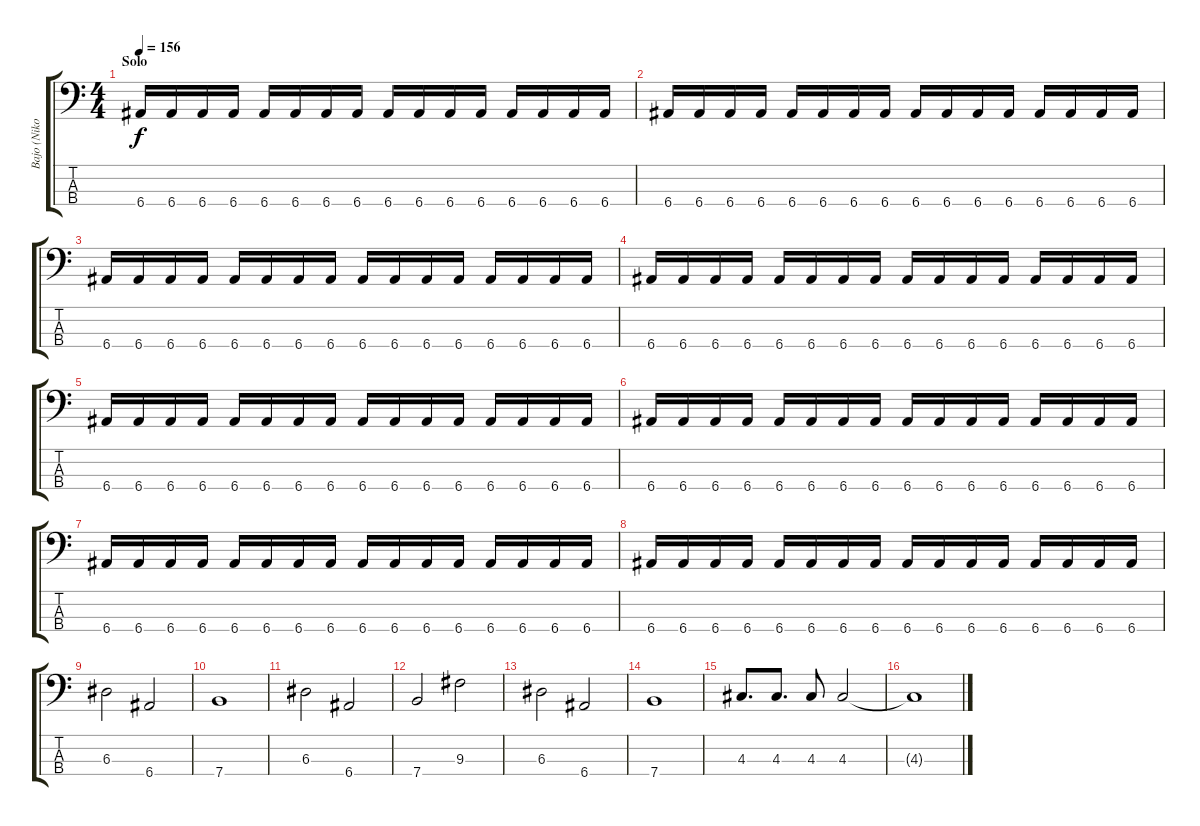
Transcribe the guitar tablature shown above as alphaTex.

\track ("Bajo (Niko)" "Bajo (Niko") {instrument electricbassfinger}
\staff {score tabs}
\tuning (G2 D2 A1 E1) {hide}
\ts (4 4)
\section ("" "Solo")
\tempo 156
\clef f4
\ks c
6.4.16{dy f} 6.4.16 6.4.16 6.4.16 6.4.16 6.4.16 6.4.16 6.4.16 6.4.16 6.4.16 6.4.16 6.4.16 6.4.16 6.4.16 6.4.16 6.4.16 |
6.4.16 6.4.16 6.4.16 6.4.16 6.4.16 6.4.16 6.4.16 6.4.16 6.4.16 6.4.16 6.4.16 6.4.16 6.4.16 6.4.16 6.4.16 6.4.16 |
6.4.16 6.4.16 6.4.16 6.4.16 6.4.16 6.4.16 6.4.16 6.4.16 6.4.16 6.4.16 6.4.16 6.4.16 6.4.16 6.4.16 6.4.16 6.4.16 |
6.4.16 6.4.16 6.4.16 6.4.16 6.4.16 6.4.16 6.4.16 6.4.16 6.4.16 6.4.16 6.4.16 6.4.16 6.4.16 6.4.16 6.4.16 6.4.16 |
6.4.16 6.4.16 6.4.16 6.4.16 6.4.16 6.4.16 6.4.16 6.4.16 6.4.16 6.4.16 6.4.16 6.4.16 6.4.16 6.4.16 6.4.16 6.4.16 |
6.4.16 6.4.16 6.4.16 6.4.16 6.4.16 6.4.16 6.4.16 6.4.16 6.4.16 6.4.16 6.4.16 6.4.16 6.4.16 6.4.16 6.4.16 6.4.16 |
6.4.16 6.4.16 6.4.16 6.4.16 6.4.16 6.4.16 6.4.16 6.4.16 6.4.16 6.4.16 6.4.16 6.4.16 6.4.16 6.4.16 6.4.16 6.4.16 |
6.4.16 6.4.16 6.4.16 6.4.16 6.4.16 6.4.16 6.4.16 6.4.16 6.4.16 6.4.16 6.4.16 6.4.16 6.4.16 6.4.16 6.4.16 6.4.16 |
6.3.2 6.4.2 |
7.4.1 |
6.3.2 6.4.2 |
7.4.2 9.3.2 |
6.3.2 6.4.2 |
7.4.1 |
4.3.8{d} 4.3.8{d} 4.3.8 4.3.2 |
4.3{t}.1
